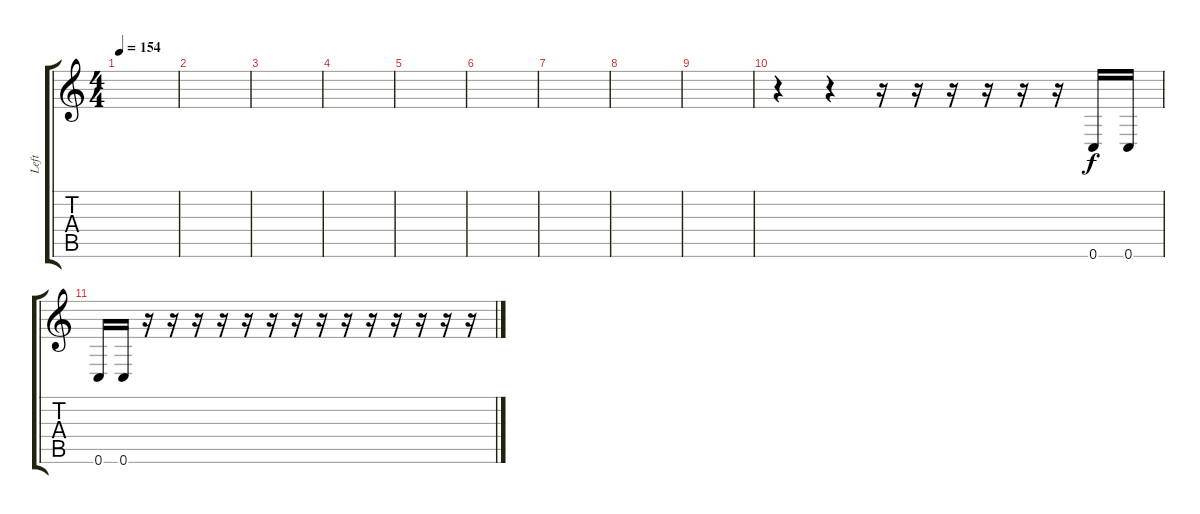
\track ("Left" "Left") {instrument distortionguitar bank 255}
\staff {score tabs}
\tuning (D4 A3 F3 C3 G2 C2) {hide}
\ts (4 4)
\tempo 154
\clef g2
\ks c
|
|
|
|
|
|
|
|
|
r.4 r.4 r.16 r.16 r.16 r.16 r.16 r.16 0.6.16 0.6.16 |
0.6.16 0.6.16 r.16 r.16 r.16 r.16 r.16 r.16 r.16 r.16 r.16 r.16 r.16 r.16 r.16 r.16
